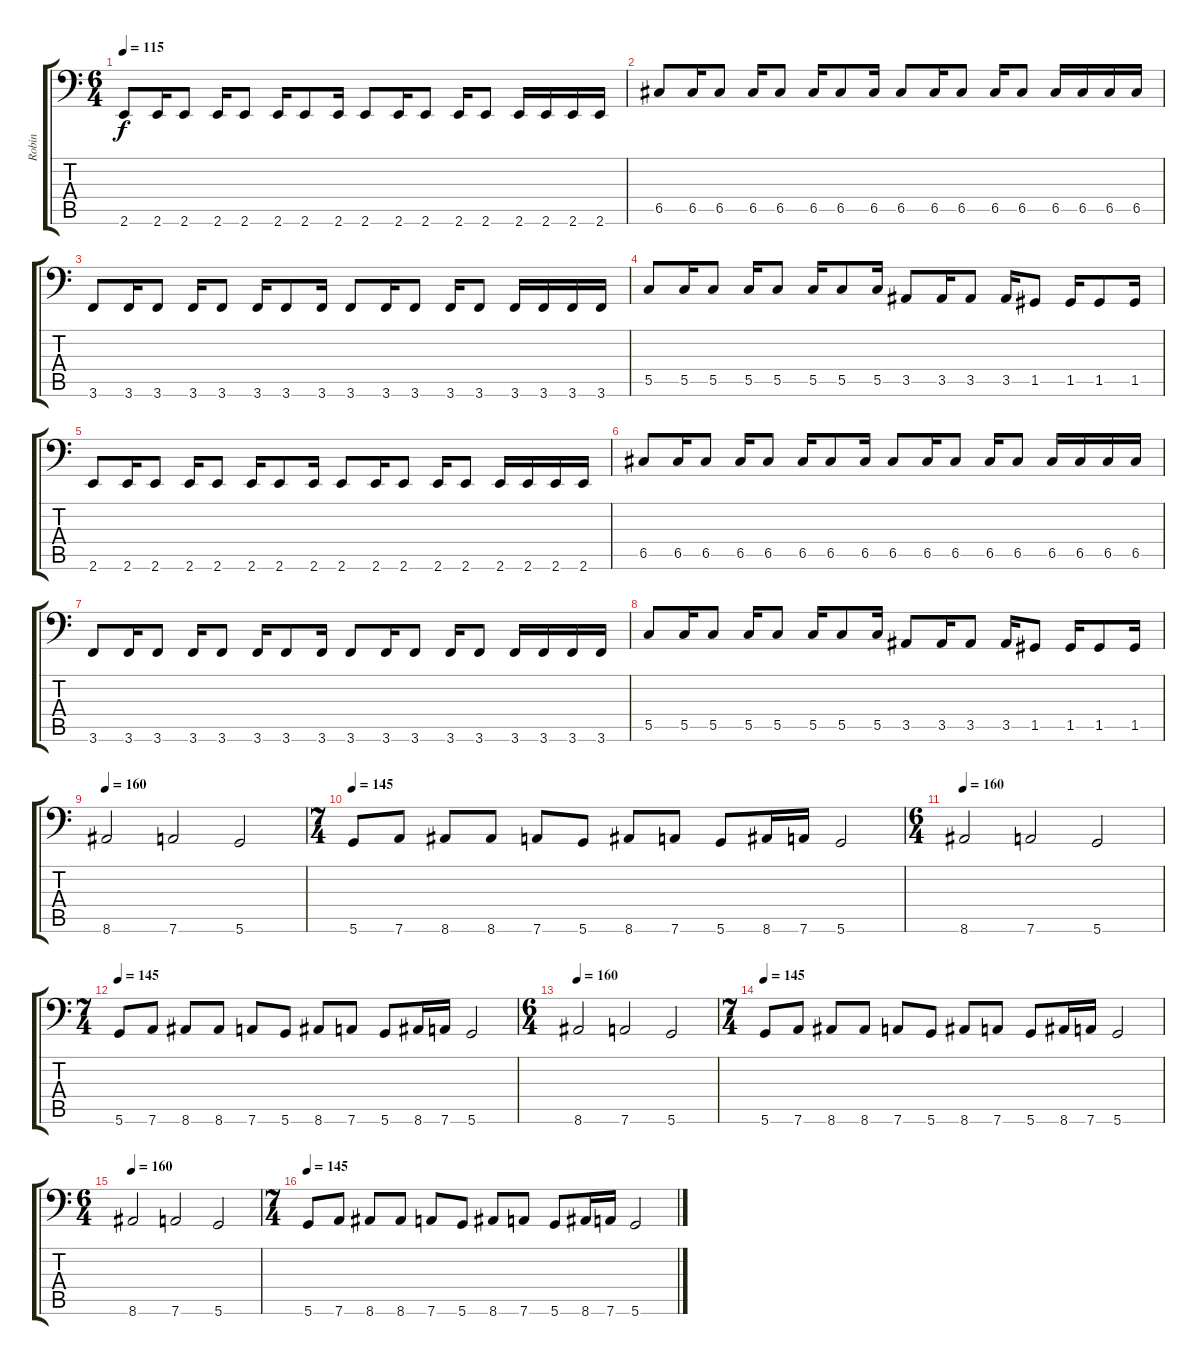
\track ("Robin" "Robin") {instrument electricbassfinger}
\staff {score tabs}
\tuning (D3 A2 F2 C2 G1 D1) {hide}
\ts (6 4)
\tempo 110
\tempo 115
\clef f4
\ks c
2.6.8{dy f} 2.6.16 2.6.8 2.6.16 2.6.8 2.6.16 2.6.8 2.6.16 2.6.8 2.6.16 2.6.8 2.6.16 2.6.8 2.6.16 2.6.16 2.6.16 2.6.16 |
6.5.8 6.5.16 6.5.8 6.5.16 6.5.8 6.5.16 6.5.8 6.5.16 6.5.8 6.5.16 6.5.8 6.5.16 6.5.8 6.5.16 6.5.16 6.5.16 6.5.16 |
3.6.8 3.6.16 3.6.8 3.6.16 3.6.8 3.6.16 3.6.8 3.6.16 3.6.8 3.6.16 3.6.8 3.6.16 3.6.8 3.6.16 3.6.16 3.6.16 3.6.16 |
5.5.8 5.5.16 5.5.8 5.5.16 5.5.8 5.5.16 5.5.8 5.5.16 3.5.8 3.5.16 3.5.8 3.5.16 1.5.8 1.5.16 1.5.8 1.5.16 |
2.6.8 2.6.16 2.6.8 2.6.16 2.6.8 2.6.16 2.6.8 2.6.16 2.6.8 2.6.16 2.6.8 2.6.16 2.6.8 2.6.16 2.6.16 2.6.16 2.6.16 |
6.5.8 6.5.16 6.5.8 6.5.16 6.5.8 6.5.16 6.5.8 6.5.16 6.5.8 6.5.16 6.5.8 6.5.16 6.5.8 6.5.16 6.5.16 6.5.16 6.5.16 |
3.6.8 3.6.16 3.6.8 3.6.16 3.6.8 3.6.16 3.6.8 3.6.16 3.6.8 3.6.16 3.6.8 3.6.16 3.6.8 3.6.16 3.6.16 3.6.16 3.6.16 |
5.5.8 5.5.16 5.5.8 5.5.16 5.5.8 5.5.16 5.5.8 5.5.16 3.5.8 3.5.16 3.5.8 3.5.16 1.5.8 1.5.16 1.5.8 1.5.16 |
\tempo 160
8.6.2 7.6.2 5.6.2 |
\ts (7 4)
\tempo 145
5.6.8 7.6.8 8.6.8 8.6.8 7.6.8 5.6.8 8.6.8 7.6.8 5.6.8 8.6.16 7.6.16 5.6.2 |
\ts (6 4)
\tempo 160
8.6.2 7.6.2 5.6.2 |
\ts (7 4)
\tempo 145
5.6.8 7.6.8 8.6.8 8.6.8 7.6.8 5.6.8 8.6.8 7.6.8 5.6.8 8.6.16 7.6.16 5.6.2 |
\ts (6 4)
\tempo 160
8.6.2 7.6.2 5.6.2 |
\ts (7 4)
\tempo 145
5.6.8 7.6.8 8.6.8 8.6.8 7.6.8 5.6.8 8.6.8 7.6.8 5.6.8 8.6.16 7.6.16 5.6.2 |
\ts (6 4)
\tempo 160
8.6.2 7.6.2 5.6.2 |
\ts (7 4)
\tempo 145
5.6.8 7.6.8 8.6.8 8.6.8 7.6.8 5.6.8 8.6.8 7.6.8 5.6.8 8.6.16 7.6.16 5.6.2
